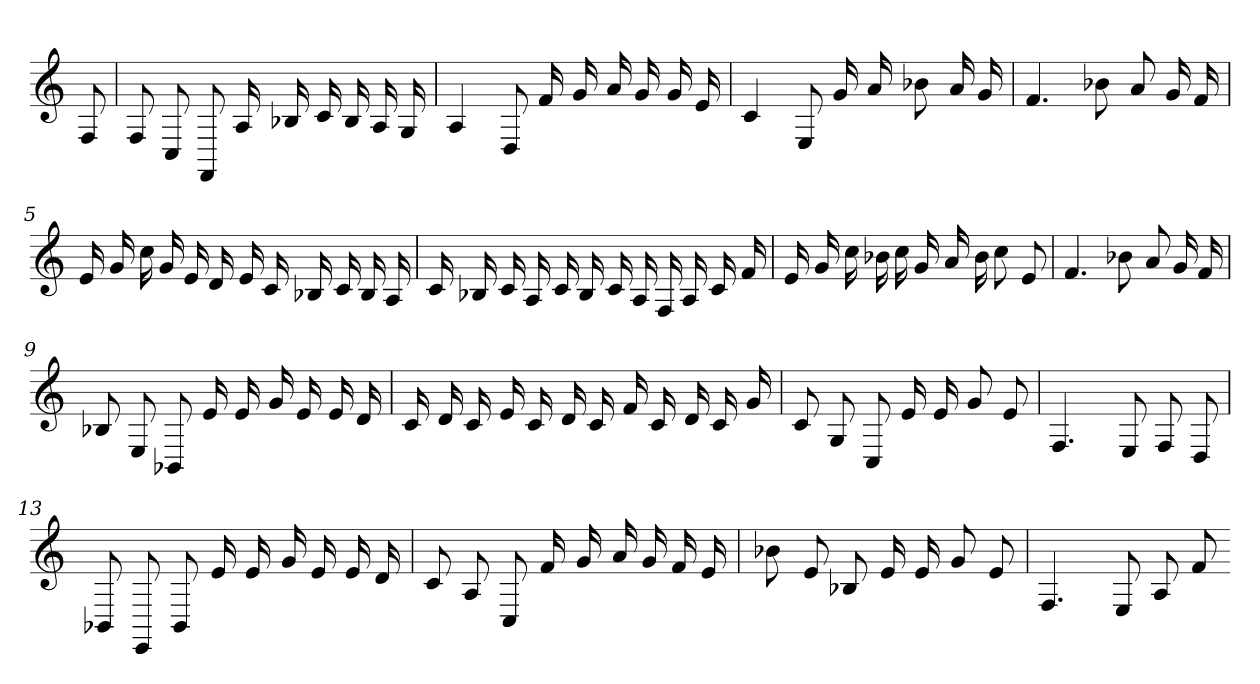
**kern
*part1
*staff1
=
8F
=1
8F
8C
8FF
16A
16B-X
16c
16B-
16A
16G
=2
4A
8D
16f
16g
16a
16g
16g
16e
=3
4c
8E
16g
16a
8b-X
16a
16g
=4
4.f
8b-X
8a
16g
16f
=5
16e
16g
16cc
16g
16e
16d
16e
16c
16B-X
16c
16B-
16A
=6
16c
16B-X
16c
16A
16c
16B-
16c
16A
16F
16A
16c
16f
=7
16e
16g
16cc
16b-X
16cc
16g
16a
16b-
8cc
8e
=8
4.f
8b-X
8a
16g
16f
=9
8B-X
8E
8BB-X
16e
16e
16g
16e
16e
16d
=10
16c
16d
16c
16e
16c
16d
16c
16f
16c
16d
16c
16g
=11
8c
8G
8C
16e
16e
8g
8e
=12
4.F
8E
8F
8D
=13
8BB-X
8EE
8BB-
16e
16e
16g
16e
16e
16d
=14
8c
8A
8C
16f
16g
16a
16g
16f
16e
=15
8b-X
8e
8B-X
16e
16e
8g
8e
=16
4.F
8E
8A
8f
=-
*-
